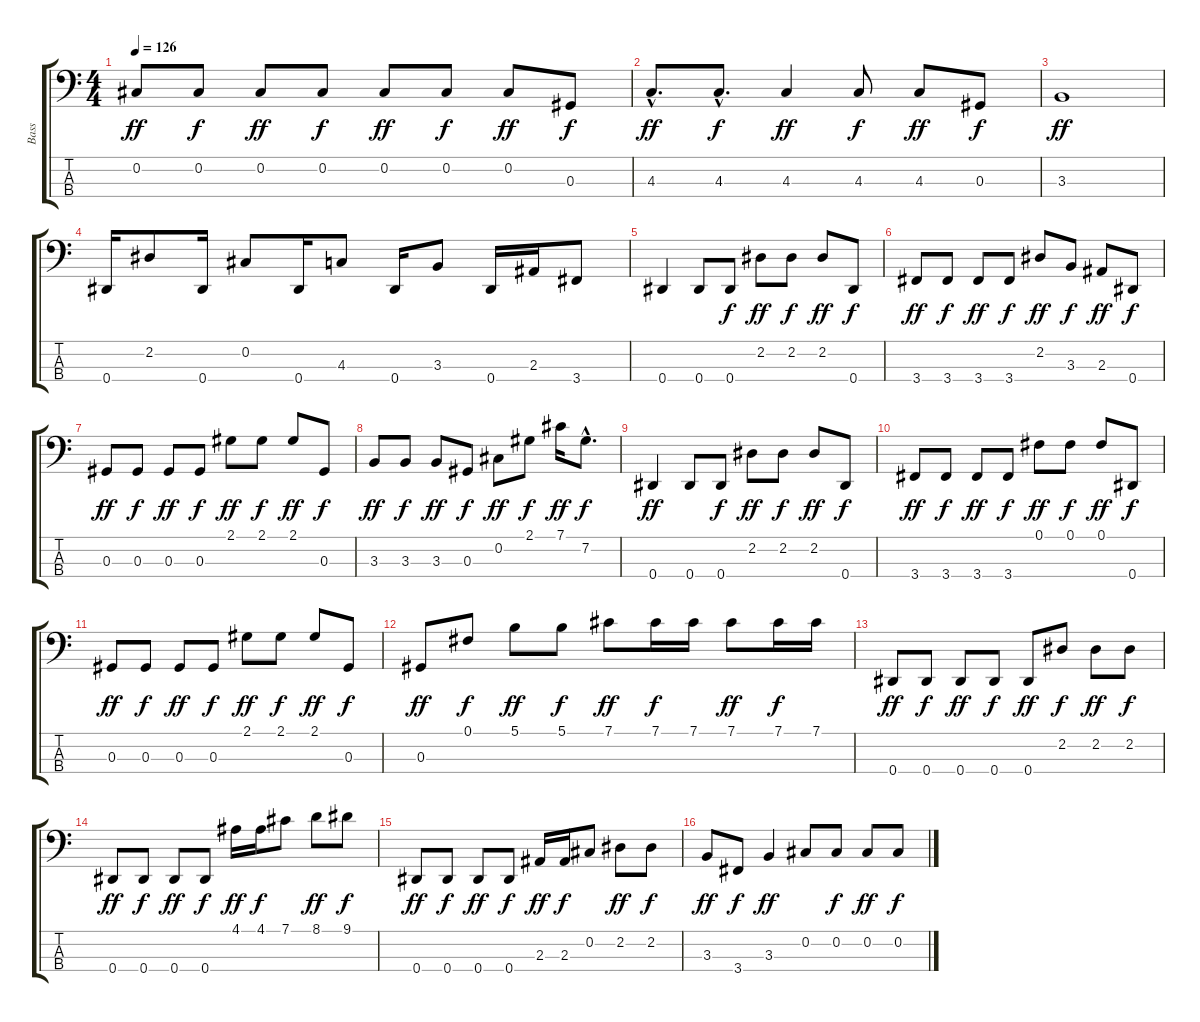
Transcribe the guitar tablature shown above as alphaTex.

\track ("Bass                                " "Bass      ") {instrument electricbassfinger}
\staff {score tabs}
\tuning (Gb2 Db2 Ab1 Eb1) {hide}
\ts (4 4)
\tempo 126
\clef f4
\ks c
0.2.8{dy ff} 0.2.8{dy f} 0.2.8{dy ff} 0.2.8{dy f} 0.2.8{dy ff} 0.2.8{dy f} 0.2.8{dy ff} 0.3.8{dy f} |
4.3{hac}.8{d dy ff} 4.3{hac}.8{d dy f} 4.3.4{dy ff} 4.3.8{dy f} 4.3.8{dy ff} 0.3.8{dy f} |
3.3.1{dy ff} |
0.4.16 2.2.8 0.4.16 0.2.8 0.4.16 4.3.8 0.4.16 3.3.8 0.4.16 2.3.16 3.4.8 |
0.4.4 0.4.8 0.4.8{dy f} 2.2.8{dy ff} 2.2.8{dy f} 2.2.8{dy ff} 0.4.8{dy f} |
3.4.8{dy ff} 3.4.8{dy f} 3.4.8{dy ff} 3.4.8{dy f} 2.2.8{dy ff} 3.3.8{dy f} 2.3.8{dy ff} 0.4.8{dy f} |
0.3.8{dy ff} 0.3.8{dy f} 0.3.8{dy ff} 0.3.8{dy f} 2.1.8{dy ff} 2.1.8{dy f} 2.1.8{dy ff} 0.3.8{dy f} |
3.3.8{dy ff} 3.3.8{dy f} 3.3.8{dy ff} 0.3.8{dy f} 0.2.8{dy ff} 2.1.8{dy f} 7.1.16{dy ff} 7.2{hac}.8{d dy f} |
0.4.4{dy ff} 0.4.8 0.4.8{dy f} 2.2.8{dy ff} 2.2.8{dy f} 2.2.8{dy ff} 0.4.8{dy f} |
3.4.8{dy ff} 3.4.8{dy f} 3.4.8{dy ff} 3.4.8{dy f} 0.1.8{dy ff} 0.1.8{dy f} 0.1.8{dy ff} 0.4.8{dy f} |
0.3.8{dy ff} 0.3.8{dy f} 0.3.8{dy ff} 0.3.8{dy f} 2.1.8{dy ff} 2.1.8{dy f} 2.1.8{dy ff} 0.3.8{dy f} |
0.3.8{dy ff} 0.1.8{dy f} 5.1.8{dy ff} 5.1.8{dy f} 7.1.8{dy ff} 7.1.16{dy f} 7.1.16 7.1.8{dy ff} 7.1.16{dy f} 7.1.16 |
0.4.8{dy ff} 0.4.8{dy f} 0.4.8{dy ff} 0.4.8{dy f} 0.4.8{dy ff} 2.2.8{dy f} 2.2.8{dy ff} 2.2.8{dy f} |
0.4.8{dy ff} 0.4.8{dy f} 0.4.8{dy ff} 0.4.8{dy f} 4.1.16{dy ff} 4.1.16{dy f} 7.1.8 8.1.8{dy ff} 9.1.8{dy f} |
0.4.8{dy ff} 0.4.8{dy f} 0.4.8{dy ff} 0.4.8{dy f} 2.3.16{dy ff} 2.3.16{dy f} 0.2.8 2.2.8{dy ff} 2.2.8{dy f} |
3.3.8{dy ff} 3.4.8{dy f} 3.3.4{dy ff} 0.2.8 0.2.8{dy f} 0.2.8{dy ff} 0.2.8{dy f}
